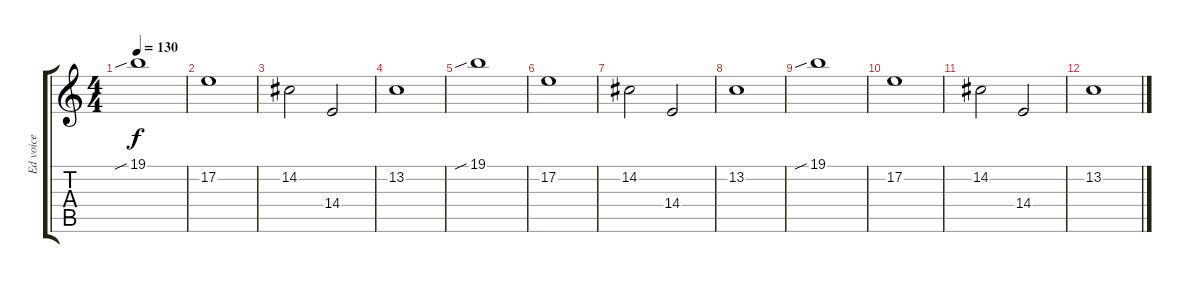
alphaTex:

\track ("Ed voice" "Ed voice") {instrument synthvoice}
\staff {score tabs}
\tuning (E4 B3 G3 D3 A2 E2) {hide}
\ts (4 4)
\tempo 130
\clef g2
\ks c
19.1{sib}.1{dy f} |
17.2.1 |
14.2.2 14.4.2 |
13.2.1 |
19.1{sib}.1 |
17.2.1 |
14.2.2 14.4.2 |
13.2.1 |
19.1{sib}.1 |
17.2.1 |
14.2.2 14.4.2 |
13.2.1
